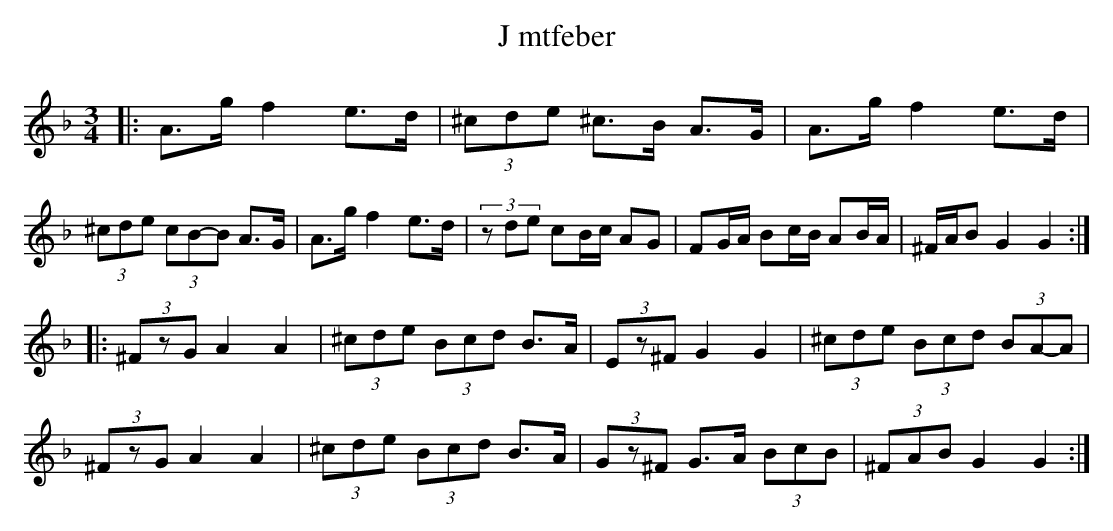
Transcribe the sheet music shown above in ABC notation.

X:1
T:J mtfeber
K: LP
O:L gdan, J mtland
M:3/4
L:1/8
K:Dm
|: A>g f2 e>d|(3^cde ^c>B A>G|A>g f2 e>d|(3^cde (3cB-B A>G|A>g f2 e>d|(3zde cB/c/ AG|FG/A/ Bc/B/ AB/A/|^F/A/B G2 G2  :|
|:(3^FzG A2 A2|(3^cde (3Bcd B>A|(3Ez^F G2 G2|(3^cde (3Bcd (3BA-A|
(3^FzG A2 A2|(3^cde (3Bcd B>A| (3Gz^F G>A (3BcB|(3^FAB G2 G2:|
